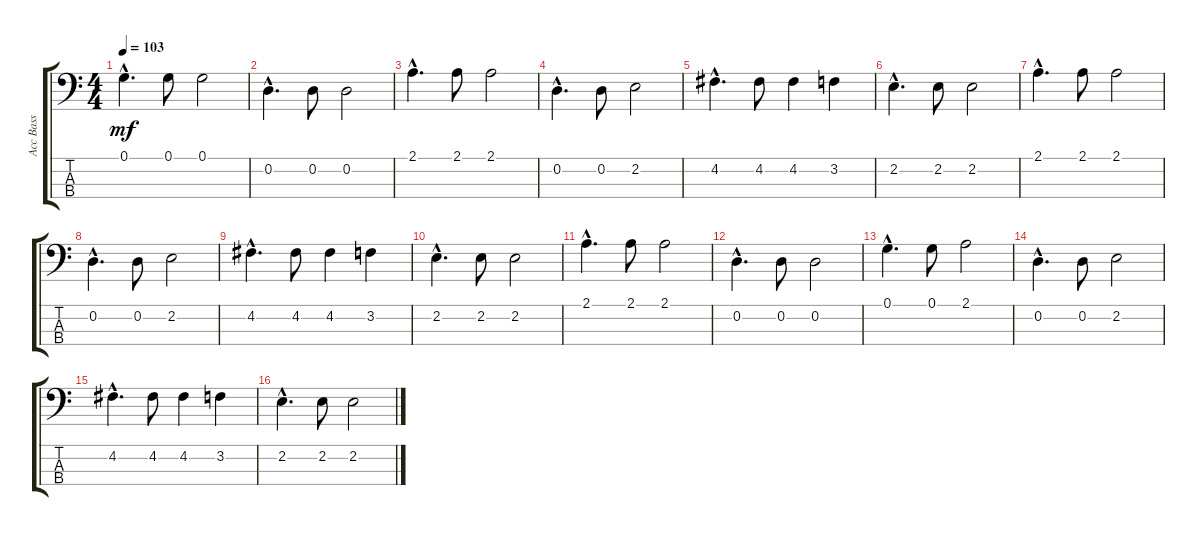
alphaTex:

\track ("Acc Bass" "Acc Bass") {instrument acousticbass}
\staff {score tabs}
\tuning (G2 D2 A1 E1) {hide}
\ts (4 4)
\tempo 103
\clef f4
\ks c
0.1{hac}.4{d dy mf} 0.1.8 0.1.2 |
0.2{hac}.4{d} 0.2.8 0.2.2 |
2.1{hac}.4{d} 2.1.8 2.1.2 |
0.2{hac}.4{d} 0.2.8 2.2.2 |
4.2{hac}.4{d} 4.2.8 4.2.4 3.2.4 |
2.2{hac}.4{d} 2.2.8 2.2.2 |
2.1{hac}.4{d} 2.1.8 2.1.2 |
0.2{hac}.4{d} 0.2.8 2.2.2 |
4.2{hac}.4{d} 4.2.8 4.2.4 3.2.4 |
2.2{hac}.4{d} 2.2.8 2.2.2 |
2.1{hac}.4{d} 2.1.8 2.1.2 |
0.2{hac}.4{d} 0.2.8 0.2.2 |
0.1{hac}.4{d} 0.1.8 2.1.2 |
0.2{hac}.4{d} 0.2.8 2.2.2 |
4.2{hac}.4{d} 4.2.8 4.2.4 3.2.4 |
2.2{hac}.4{d} 2.2.8 2.2.2
